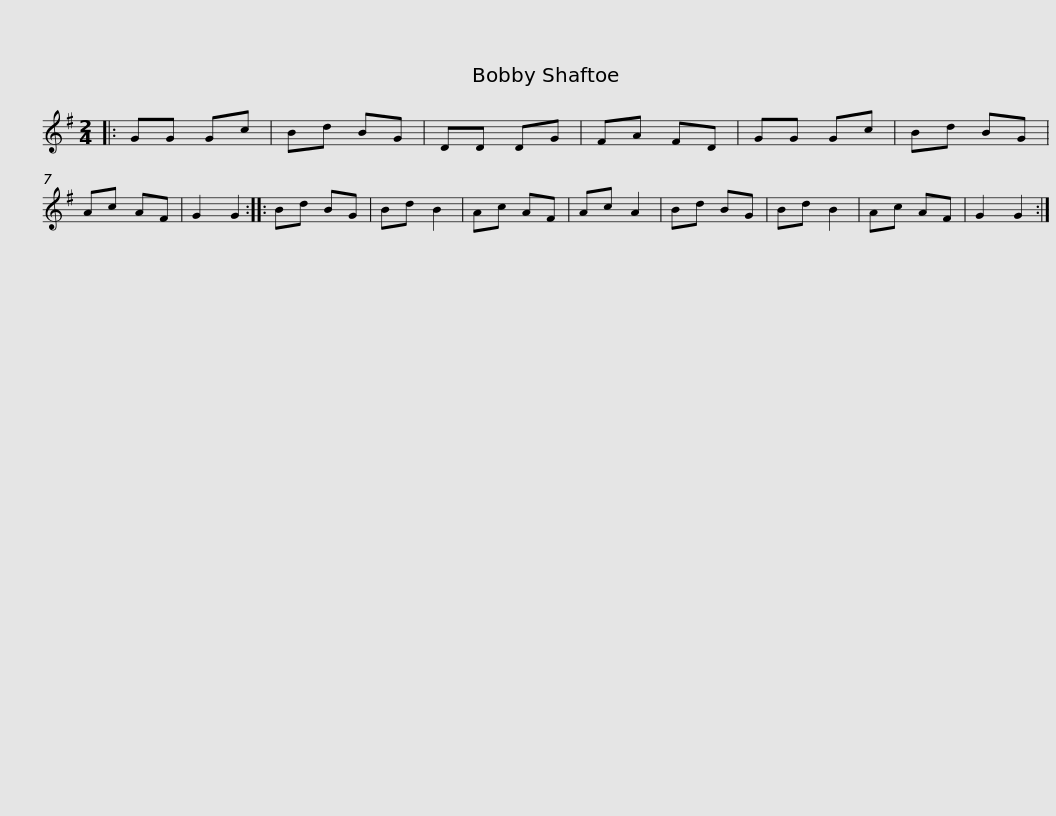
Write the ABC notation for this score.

X:1
L:1/8
M:2/4
I:linebreak $
K:G
V:1 treble
V:1
|: GG Gc | Bd BG | DD DG | FA FD | GG Gc | %5
 Bd BG | Ac AF | G2 G2 :: Bd BG | Bd B2 | %10
 Ac AF |$ Ac A2 | Bd BG | Bd B2 | Ac AF | %15
 G2 G2 :| %16
